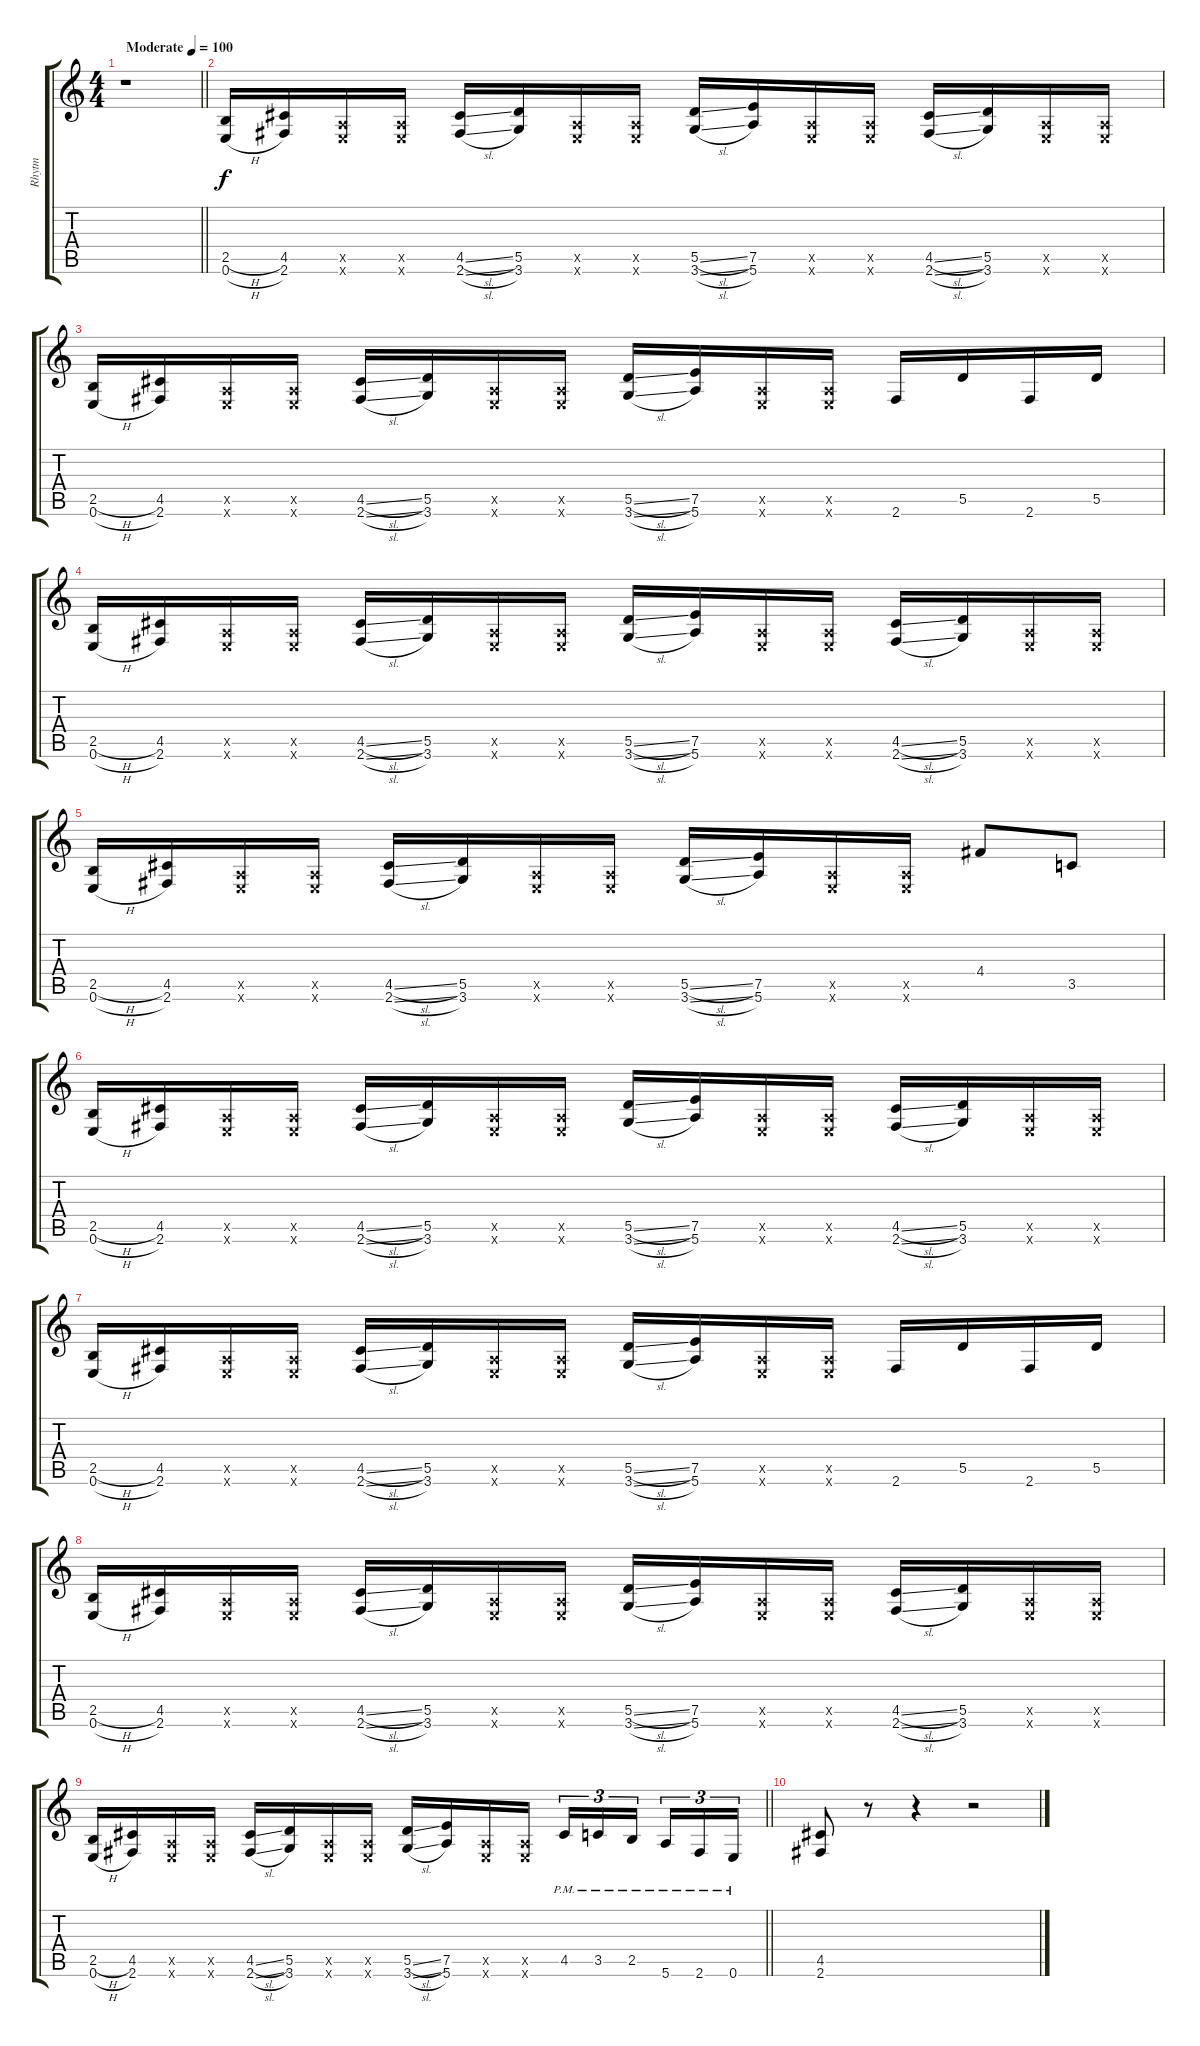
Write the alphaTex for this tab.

\track ("Rhytm" "Rhytm") {instrument distortionguitar}
\staff {score tabs}
\tuning (E4 B3 G3 D3 A2 E2) {hide}
\ts (4 4)
\tempo (100 "Moderate")
\clef g2
\barLineRight lightlight
\ks c
r.1{dy f instrument distortionguitar} |
(2.5{h} 0.6{h}).16 (4.5 2.6).16 (0.5{x} 0.6{x}).16 (0.5{x} 0.6{x}).16 (4.5{sl} 2.6{sl}).16 (5.5 3.6).16 (0.5{x} 0.6{x}).16 (0.5{x} 0.6{x}).16 (5.5{sl} 3.6{sl}).16 (7.5 5.6).16 (0.5{x} 0.6{x}).16 (0.5{x} 0.6{x}).16 (4.5{sl} 2.6{sl}).16 (5.5 3.6).16 (0.5{x} 0.6{x}).16 (0.5{x} 0.6{x}).16 |
(2.5{h} 0.6{h}).16 (4.5 2.6).16 (0.5{x} 0.6{x}).16 (0.5{x} 0.6{x}).16 (4.5{sl} 2.6{sl}).16 (5.5 3.6).16 (0.5{x} 0.6{x}).16 (0.5{x} 0.6{x}).16 (5.5{sl} 3.6{sl}).16 (7.5 5.6).16 (0.5{x} 0.6{x}).16 (0.5{x} 0.6{x}).16 2.6.16 5.5.16 2.6.16 5.5.16 |
(2.5{h} 0.6{h}).16 (4.5 2.6).16 (0.5{x} 0.6{x}).16 (0.5{x} 0.6{x}).16 (4.5{sl} 2.6{sl}).16 (5.5 3.6).16 (0.5{x} 0.6{x}).16 (0.5{x} 0.6{x}).16 (5.5{sl} 3.6{sl}).16 (7.5 5.6).16 (0.5{x} 0.6{x}).16 (0.5{x} 0.6{x}).16 (4.5{sl} 2.6{sl}).16 (5.5 3.6).16 (0.5{x} 0.6{x}).16 (0.5{x} 0.6{x}).16 |
(2.5{h} 0.6{h}).16 (4.5 2.6).16 (0.5{x} 0.6{x}).16 (0.5{x} 0.6{x}).16 (4.5{sl} 2.6{sl}).16 (5.5 3.6).16 (0.5{x} 0.6{x}).16 (0.5{x} 0.6{x}).16 (5.5{sl} 3.6{sl}).16 (7.5 5.6).16 (0.5{x} 0.6{x}).16 (0.5{x} 0.6{x}).16 4.4.8 3.5.8 |
(2.5{h} 0.6{h}).16 (4.5 2.6).16 (0.5{x} 0.6{x}).16 (0.5{x} 0.6{x}).16 (4.5{sl} 2.6{sl}).16 (5.5 3.6).16 (0.5{x} 0.6{x}).16 (0.5{x} 0.6{x}).16 (5.5{sl} 3.6{sl}).16 (7.5 5.6).16 (0.5{x} 0.6{x}).16 (0.5{x} 0.6{x}).16 (4.5{sl} 2.6{sl}).16 (5.5 3.6).16 (0.5{x} 0.6{x}).16 (0.5{x} 0.6{x}).16 |
(2.5{h} 0.6{h}).16 (4.5 2.6).16 (0.5{x} 0.6{x}).16 (0.5{x} 0.6{x}).16 (4.5{sl} 2.6{sl}).16 (5.5 3.6).16 (0.5{x} 0.6{x}).16 (0.5{x} 0.6{x}).16 (5.5{sl} 3.6{sl}).16 (7.5 5.6).16 (0.5{x} 0.6{x}).16 (0.5{x} 0.6{x}).16 2.6.16 5.5.16 2.6.16 5.5.16 |
(2.5{h} 0.6{h}).16 (4.5 2.6).16 (0.5{x} 0.6{x}).16 (0.5{x} 0.6{x}).16 (4.5{sl} 2.6{sl}).16 (5.5 3.6).16 (0.5{x} 0.6{x}).16 (0.5{x} 0.6{x}).16 (5.5{sl} 3.6{sl}).16 (7.5 5.6).16 (0.5{x} 0.6{x}).16 (0.5{x} 0.6{x}).16 (4.5{sl} 2.6{sl}).16 (5.5 3.6).16 (0.5{x} 0.6{x}).16 (0.5{x} 0.6{x}).16 |
\barLineRight lightlight
(2.5{h} 0.6{h}).16 (4.5 2.6).16 (0.5{x} 0.6{x}).16 (0.5{x} 0.6{x}).16 (4.5{sl} 2.6{sl}).16 (5.5 3.6).16 (0.5{x} 0.6{x}).16 (0.5{x} 0.6{x}).16 (5.5{sl} 3.6{sl}).16 (7.5 5.6).16 (0.5{x} 0.6{x}).16 (0.5{x} 0.6{x}).16 4.5{pm}.16{tu (3 2)} 3.5{pm}.16{tu (3 2)} 2.5{pm}.16{tu (3 2) beam splitsecondary} 5.6{pm}.16{tu (3 2)} 2.6{pm}.16{tu (3 2)} 0.6{pm}.16{tu (3 2)} |
(4.5 2.6).8 r.8 r.4 r.2
